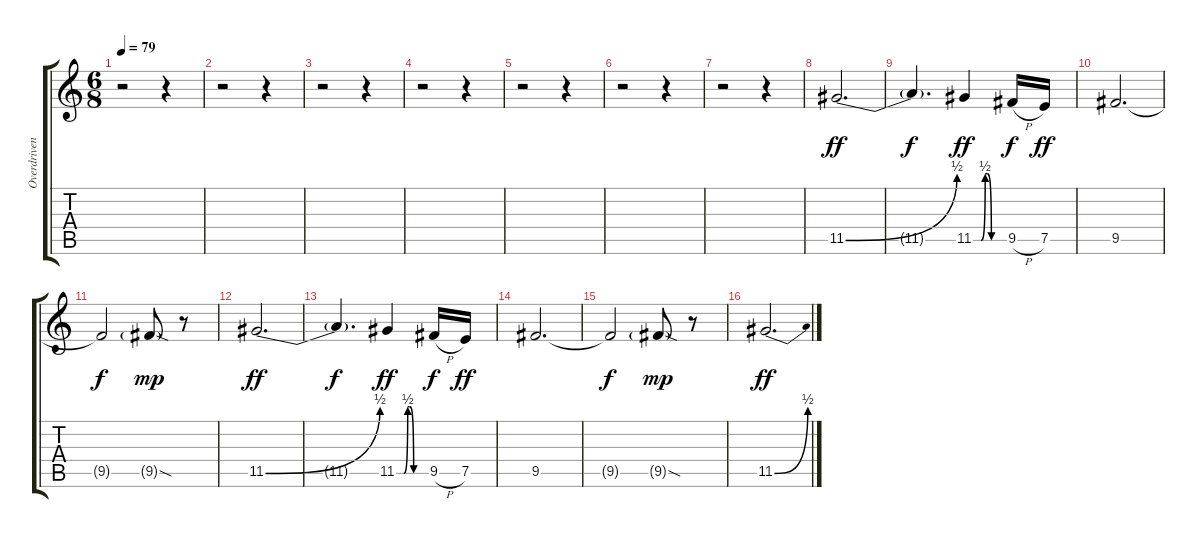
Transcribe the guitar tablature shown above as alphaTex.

\track ("Overdriven Guitar III" "Overdriven") {instrument overdrivenguitar}
\staff {score tabs}
\tuning (E4 B3 G3 D3 A2 D2) {hide}
\ts (6 8)
\tempo 79
\clef g2
\ks c
r.2{dy ff} r.4 |
r.2 r.4 |
r.2 r.4 |
r.2 r.4 |
r.2 r.4 |
r.2 r.4 |
r.2 r.4 |
11.5{be (bend 0 0 60 2)}.2{d} |
11.5{t}.4{d dy f} 11.5{be (custom 0 0 15 0 23 2 27 2 35 0 45 0 60 0)}.4{dy ff} 9.5{h}.16{dy f} 7.5.16{dy ff} |
9.5.2{d} |
9.5{t}.2{dy f} 9.5{sod g}.8{dy mp} r.8 |
11.5{be (bend 0 0 60 2)}.2{d dy ff} |
11.5{t}.4{d dy f} 11.5{be (custom 0 0 15 0 23 2 27 2 35 0 45 0 60 0)}.4{dy ff} 9.5{h}.16{dy f} 7.5.16{dy ff} |
9.5.2{d} |
9.5{t}.2{dy f} 9.5{sod g}.8{dy mp} r.8 |
11.5{be (bend 0 0 60 2)}.2{d dy ff}
